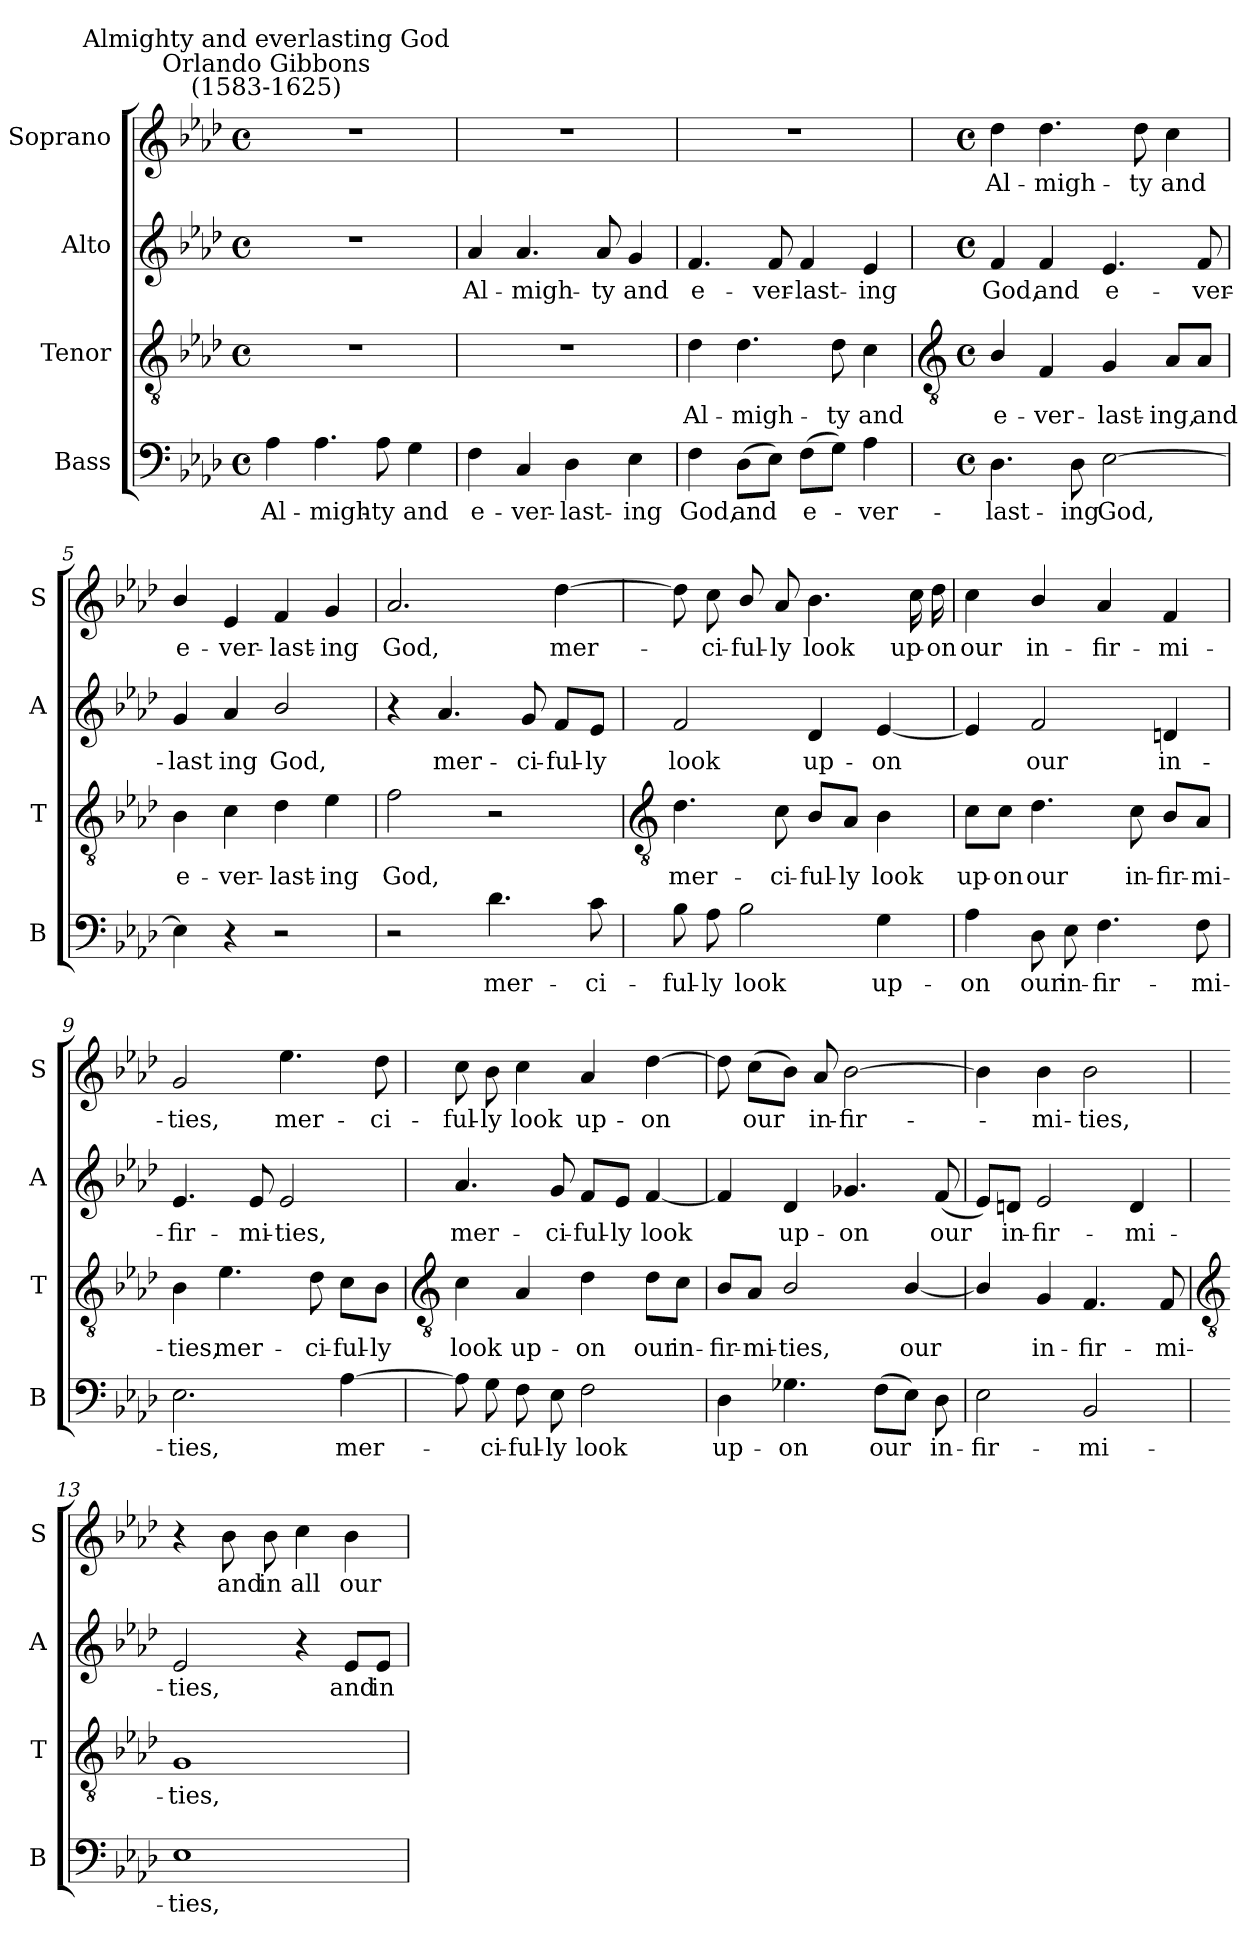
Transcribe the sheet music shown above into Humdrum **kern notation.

**kern	**text	**kern	**text	**kern	**text	**kern	**text
*part4	*part4	*part3	*part3	*part2	*part2	*part1	*part1
*staff4	*staff4	*staff3	*staff3	*staff2	*staff2	*staff1	*staff1
*I"Bass	*	*I"Tenor	*	*I"Alto	*	*I"Soprano	*
*I'B	*	*I'T	*	*I'A	*	*I'S	*
*clefF4	*	*clefGv2	*	*clefG2	*	*clefG2	*
*k[b-e-a-d-]	*	*k[b-e-a-d-]	*	*k[b-e-a-d-]	*	*k[b-e-a-d-]	*
*A-:	*	*A-:	*	*A-:	*	*A-:	*
*M4/4	*	*M4/4	*	*M4/4	*	*M4/4	*
*met(c)	*	*met(c)	*	*met(c)	*	*met(c)	*
=1	=1	=1	=1	=1	=1	=1	=1
!	!	!	!	!	!	!LO:TX:a:cj:t=Orlando Gibbons\n(1583-1625)	!
!	!	!	!	!	!	!LO:TX:a:cj:t=Almighty and everlasting God	!
!	!LO:LY:b	!	!	!	!	!	!
4A-	Al-	1r	.	1r	.	1r	.
!	!LO:LY:b	!	!	!	!	!	!
4.A-	-migh-	.	.	.	.	.	.
!	!LO:LY:b	!	!	!	!	!	!
8A-	-ty	.	.	.	.	.	.
!	!LO:LY:b	!	!	!	!	!	!
4G	and	.	.	.	.	.	.
=2	=2	=2	=2	=2	=2	=2	=2
!	!LO:LY:b	!	!	!	!LO:LY:b	!	!
4F	e-	1r	.	4a-	Al-	1r	.
!	!LO:LY:b	!	!	!	!LO:LY:b	!	!
4C	-ver-	.	.	4.a-	-migh-	.	.
!	!LO:LY:b	!	!	!	!	!	!
4D-	-last-	.	.	.	.	.	.
!	!	!	!	!	!LO:LY:b	!	!
.	.	.	.	8a-	-ty	.	.
!	!LO:LY:b	!	!	!	!LO:LY:b	!	!
4E-	-ing	.	.	4g	and	.	.
=3	=3	=3	=3	=3	=3	=3	=3
!	!LO:LY:b	!	!LO:LY:b	!	!LO:LY:b	!	!
4F	God,	4d-	Al-	4.f	e-	1r	.
!	!LO:LY:b	!	!LO:LY:b	!	!	!	!
(>8D-L	and	4.d-	-migh-	.	.	.	.
!	!	!	!	!	!LO:LY:b	!	!
8E-J)	.	.	.	8f	-ver-	.	.
!	!LO:LY:b	!	!	!	!LO:LY:b	!	!
(>8FL	e-	.	.	4f	-last-	.	.
!	!	!	!LO:LY:b	!	!	!	!
8GJ)	.	8d-	-ty	.	.	.	.
!	!LO:LY:b	!	!LO:LY:b	!	!LO:LY:b	!	!
4A-	ver-	4c	and	4e-	-ing	.	.
!!LO:LB:g=z
=4	=4	=4	=4	=4	=4	=4	=4
*	*	*clefGv2	*	*	*	*	*
*M4/4	*	*M4/4	*	*M4/4	*	*M4/4	*
*met(c)	*	*met(c)	*	*met(c)	*	*met(c)	*
!	!LO:LY:b	!	!LO:LY:b	!	!LO:LY:b	!	!LO:LY:b
4.D-	-last-	4B-/	e-	4f	God,	4dd-	Al-
!	!	!	!LO:LY:b	!	!LO:LY:b	!	!LO:LY:b
.	.	4F	-ver-	4f	and	4.dd-	-migh-
!	!LO:LY:b	!	!	!	!	!	!
8D-	-ing	.	.	.	.	.	.
!	!LO:LY:b	!	!LO:LY:b	!	!LO:LY:b	!	!
[2E-	God,	4G	-last-	4.e-	e-	.	.
!	!	!	!	!	!	!	!LO:LY:b
.	.	.	.	.	.	8dd-	-ty
!	!	!	!LO:LY:b	!	!	!	!LO:LY:b
.	.	8A-/L	-ing,	.	.	4cc	and
!	!	!	!LO:LY:b	!	!LO:LY:b	!	!
.	.	8A-/J	and	8f	-ver-	.	.
=5	=5	=5	=5	=5	=5	=5	=5
!	!	!	!LO:LY:b	!	!LO:LY:b	!	!LO:LY:b
4E-]	.	4B-	e-	4g	-last	4b-/	e-
!	!	!	!LO:LY:b	!	!LO:LY:b	!	!LO:LY:b
4r	.	4c	-ver-	4a-	ing	4e-	-ver-
!	!	!	!LO:LY:b	!	!LO:LY:b	!	!LO:LY:b
2r	.	4d-	-last-	2b-/	God,	4f	-last-
!	!	!	!LO:LY:b	!	!	!	!LO:LY:b
.	.	4e-	-ing	.	.	4g	-ing
=6	=6	=6	=6	=6	=6	=6	=6
!	!	!	!LO:LY:b	!	!	!	!LO:LY:b
2r	.	2f	God,	4r	.	2.a-	God,
!	!	!	!	!	!LO:LY:b	!	!
.	.	.	.	4.a-	mer-	.	.
!	!LO:LY:b	!	!	!	!	!	!
4.d-	mer-	2r	.	.	.	.	.
!	!	!	!	!	!LO:LY:b	!	!
.	.	.	.	8g	-ci-	.	.
!	!	!	!	!	!LO:LY:b	!	!LO:LY:b
.	.	.	.	8f/L	-ful-	[4dd-	mer-
!	!LO:LY:b	!	!	!	!LO:LY:b	!	!
8c	-ci-	.	.	8e-/J	-ly	.	.
!!LO:LB:g=z
=7	=7	=7	=7	=7	=7	=7	=7
*	*	*clefGv2	*	*	*	*	*
!	!LO:LY:b	!	!LO:LY:b	!	!LO:LY:b	!	!
8B-	-ful-	4.d-	mer-	2f	look	8dd-]	.
!	!LO:LY:b	!	!	!	!	!	!LO:LY:b
8A-	-ly	.	.	.	.	8cc	ci-
!	!LO:LY:b	!	!	!	!	!	!LO:LY:b
2B-	look	.	.	.	.	8b-/	-ful-
!	!	!	!LO:LY:b	!	!	!	!LO:LY:b
.	.	8c	-ci-	.	.	8a-	-ly
!	!	!	!LO:LY:b	!	!LO:LY:b	!	!LO:LY:b
.	.	8B-/L	-ful-	4d-	up-	4.b-	look
!	!	!	!LO:LY:b	!	!	!	!
.	.	8A-/J	-ly	.	.	.	.
!	!LO:LY:b	!	!LO:LY:b	!	!LO:LY:b	!	!
4G	up-	4B-	look	[4e-	-on	.	.
!	!	!	!	!	!	!	!LO:LY:b
.	.	.	.	.	.	16cc	up-
!	!	!	!	!	!	!	!LO:LY:b
.	.	.	.	.	.	16dd-	-on
=8	=8	=8	=8	=8	=8	=8	=8
!	!LO:LY:b	!	!LO:LY:b	!	!	!	!LO:LY:b
4A-	-on	8c\L	up-	4e-]	.	4cc	our
!	!	!	!LO:LY:b	!	!	!	!
.	.	8c\J	-on	.	.	.	.
!	!LO:LY:b	!	!LO:LY:b	!	!LO:LY:b	!	!LO:LY:b
8D-	our	4.d-	our	2f	our	4b-/	in-
!	!LO:LY:b	!	!	!	!	!	!
8E-	in-	.	.	.	.	.	.
!	!LO:LY:b	!	!	!	!	!	!LO:LY:b
4.F	-fir-	.	.	.	.	4a-	-fir-
!	!	!	!LO:LY:b	!	!	!	!
.	.	8c	in-	.	.	.	.
!	!	!	!LO:LY:b	!	!LO:LY:b	!	!LO:LY:b
.	.	8B-/L	-fir-	4dn	in-	4f	-mi-
!	!LO:LY:b	!	!LO:LY:b	!	!	!	!
8F	-mi-	8A-/J	-mi-	.	.	.	.
=9	=9	=9	=9	=9	=9	=9	=9
!	!LO:LY:b	!	!LO:LY:b	!	!LO:LY:b	!	!LO:LY:b
2.E-	-ties,	4B-	-ties,	4.e-	-fir-	2g	-ties,
!	!	!	!LO:LY:b	!	!	!	!
.	.	4.e-	mer-	.	.	.	.
!	!	!	!	!	!LO:LY:b	!	!
.	.	.	.	8e-	-mi-	.	.
!	!	!	!	!	!LO:LY:b	!	!LO:LY:b
.	.	.	.	2e-	-ties,	4.ee-	mer-
!	!	!	!LO:LY:b	!	!	!	!
.	.	8d-	-ci-	.	.	.	.
!	!LO:LY:b	!	!LO:LY:b	!	!	!	!
[4A-	mer-	8c\L	-ful-	.	.	.	.
!	!	!	!LO:LY:b	!	!	!	!LO:LY:b
.	.	8B-\J	-ly	.	.	8dd-	-ci-
!!LO:LB:g=z
=10	=10	=10	=10	=10	=10	=10	=10
*	*	*clefGv2	*	*	*	*	*
!	!	!	!LO:LY:b	!	!LO:LY:b	!	!LO:LY:b
8A-]	.	4c	look	4.a-	mer-	8cc	-ful-
!	!LO:LY:b	!	!	!	!	!	!LO:LY:b
8G	ci-	.	.	.	.	8b-	-ly
!	!LO:LY:b	!	!LO:LY:b	!	!	!	!LO:LY:b
8F	-ful-	4A-	up-	.	.	4cc	look
!	!LO:LY:b	!	!	!	!LO:LY:b	!	!
8E-	-ly	.	.	8g	-ci-	.	.
!	!LO:LY:b	!	!LO:LY:b	!	!LO:LY:b	!	!LO:LY:b
2F	look	4d-	-on	8f/L	-ful-	4a-	up-
!	!	!	!	!	!LO:LY:b	!	!
.	.	.	.	8e-/J	-ly	.	.
!	!	!	!LO:LY:b	!	!LO:LY:b	!	!LO:LY:b
.	.	8d-\L	our	[4f	look	[4dd-	-on
!	!	!	!LO:LY:b	!	!	!	!
.	.	8c\J	in-	.	.	.	.
=11	=11	=11	=11	=11	=11	=11	=11
!	!LO:LY:b	!	!LO:LY:b	!	!	!	!
4D-	up-	8B-/L	-fir-	4f]	.	8dd-]	.
!	!	!	!LO:LY:b	!	!	!	!LO:LY:b
.	.	8A-/J	-mi-	.	.	(>8ccL	our
!	!LO:LY:b	!	!LO:LY:b	!	!LO:LY:b	!	!
4.G-X	-on	2B-/	-ties,	4d-	up-	8b-J)	.
!	!	!	!	!	!	!	!LO:LY:b
.	.	.	.	.	.	8a-	in-
!	!	!	!	!	!LO:LY:b	!	!LO:LY:b
.	.	.	.	4.g-X	-on	[2b-	-fir-
!	!LO:LY:b	!	!	!	!	!	!
(>8FL	our	.	.	.	.	.	.
!	!	!	!LO:LY:b	!	!	!	!
8E-J)	.	[4B-/	our	.	.	.	.
!	!LO:LY:b	!	!	!	!LO:LY:b	!	!
8D-	in-	.	.	(<8f	our	.	.
=12	=12	=12	=12	=12	=12	=12	=12
!	!LO:LY:b	!	!	!	!	!	!
2E-	-fir-	4B-/]	.	8e-/L)	.	4b-]	.
!	!	!	!	!	!LO:LY:b	!	!
.	.	.	.	8dn/J	in-	.	.
!	!	!	!LO:LY:b	!	!LO:LY:b	!	!LO:LY:b
.	.	4G	in-	2e-	-fir-	4b-	mi-
!	!LO:LY:b	!	!LO:LY:b	!	!	!	!LO:LY:b
2BB-	-mi-	4.F	-fir-	.	.	2b-	-ties,
!	!	!	!	!	!LO:LY:b	!	!
.	.	.	.	4d	-mi-	.	.
!	!	!	!LO:LY:b	!	!	!	!
.	.	8F	-mi-	.	.	.	.
!!LO:LB:g=z
=13	=13	=13	=13	=13	=13	=13	=13
*	*	*clefGv2	*	*	*	*	*
!	!LO:LY:b	!	!LO:LY:b	!	!LO:LY:b	!	!
1E-	-ties,	1G	-ties,	2e-	-ties,	4r	.
!	!	!	!	!	!	!	!LO:LY:b
.	.	.	.	.	.	8b-	and
!	!	!	!	!	!	!	!LO:LY:b
.	.	.	.	.	.	8b-	in
!	!	!	!	!	!	!	!LO:LY:b
.	.	.	.	4r	.	4cc	all
!	!	!	!	!	!LO:LY:b	!	!LO:LY:b
.	.	.	.	8e-/L	and	4b-	our
!	!	!	!	!	!LO:LY:b	!	!
.	.	.	.	8e-/J	in	.	.
=	=	=	=	=	=	=	=
*-	*-	*-	*-	*-	*-	*-	*-
